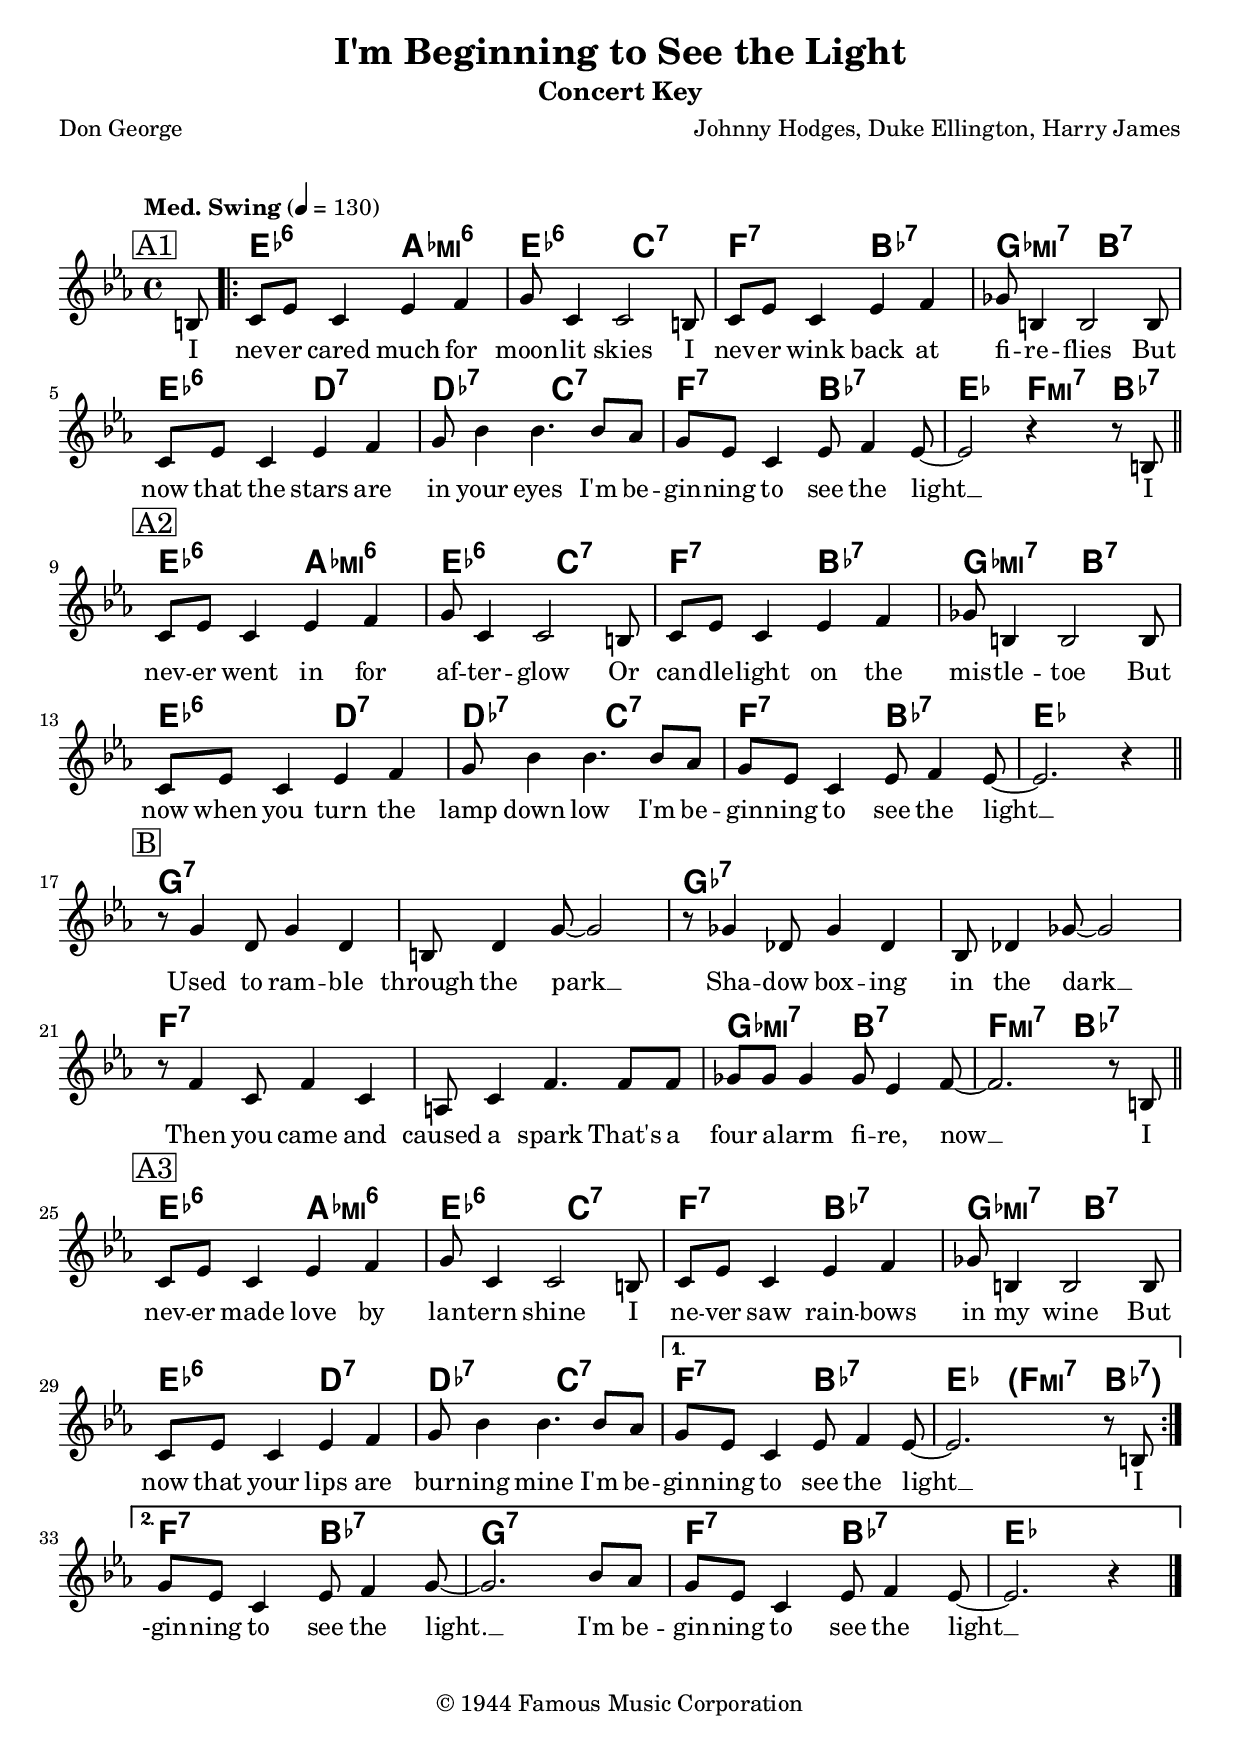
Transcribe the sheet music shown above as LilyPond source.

\version "2.24.0"

\include "english.ly"

instrument = "Concert Key"
whatKey = ef
whatClef = "treble"

%% -*- Mode: LilyPond -*-

\include "lead-sheets.ily"

\header {
  title = "I'm Beginning to See the Light"
  subtitle = \instrument
  poet = "Don George"
  composer = "Johnny Hodges, Duke Ellington, Harry James"
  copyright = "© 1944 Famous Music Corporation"
}

refrainLyricsPre = \lyricmode {
  I
}

refrainLyricsAOne = \lyricmode {
  nev -- er cared much for moon -- lit skies
  I nev -- er wink back at fi -- re -- flies
  But now that the stars are in your eyes
  I'm be -- gin -- ning to see the light __
  I
}

refrainLyricsATwo = \lyricmode {
  nev -- er went in for af -- ter -- glow
  Or can -- dle -- light on the mis -- tle -- toe
  But now when you turn the lamp down low
  I'm be -- gin -- ning to see the light __
}

refrainLyricsBridge = \lyricmode {
  Used to ram -- ble through the park __
  Sha -- dow box -- ing in the dark __
  Then you came and caused a spark
  That's a four a -- larm fi -- re, now __
  I
}

refrainLyricsAThree = \lyricmode {
  nev -- er made love by lan -- tern shine
  I ne -- ver saw rain -- bows in my wine
  But now that your lips are bur -- ning mine
  I'm be -- gin -- ning to see the light __
  I
}

refrainLyricsCoda = \lyricmode {
  -gin -- ning to see the light. __
  I'm be -- gin -- ning to see the light __
}

refrainChords = \chordmode {
  s8

  g2:6 c2:m6 g2:6 e2:7 a2:7 d2:7 bf2:m7 ef2:7
  g2:6 fs2:7 f2:7 e2:7 a2:7 d2:7
  
  g2 a4:m7 d4:7
  
  g2:6 c2:m6 g2:6 e2:7 a2:7 d2:7 bf2:m7 ef2:7
  g2:6 fs2:7 f2:7 e2:7 a2:7 d2:7
  
  g1
  
  b1:7 b1:7 bf1:7 bf1:7 a1:7 a1:7 bf2:m7 ef2:7 a2:m7 d2:7
  
  g2:6 c2:m6 g2:6 e2:7 a2:7 d2:7 bf2:m7 ef2:7
  g2:6 fs2:7 f2:7 e2:7
  
  a2:7 d2:7 g2

  \set chordNameFunction = #begin-parenthesis-ignatzek-chord-names
  a4:m7
  \set chordNameFunction = #end-parenthesis-ignatzek-chord-names
  d4:7
  \unset chordNameFunction

  a2:7 d2:7 b1:7

  a2:7 d2:7 g1
}

refrainMelody = \relative f' {
  \time 4/4
  \key g \major
  \clef \whatClef
  \tempo "Med. Swing" 4 = 130

  \mark \markup{ \box "A1" }

  \partial 8 ds8 |
  
  \bar ".|:"

  \repeat volta 2 {

  e8 g8 e4 g4 a4 | b8 e,4 e2 ds8 | e8 g8 e4 g4 a4 | bf8 ef,4 ef2 ef8 |
  \break
  e8 g8 e4 g4 a4 | b8 d4 d4. d8 c8 | b8 g8 e4 g8 a4 g8~
  g2 r4 r8 ds8

  \mark \markup{ \box "A2" }

  \bar "||"


  e8 g8 e4 g4 a4 | b8 e,4 e2 ds8 | e8 g8 e4 g4 a4 | bf8 ef,4 ef2 ef8 |
  \break
  e8 g8 e4 g4 a4 | b8 d4 d4. d8 c8 | b8 g8 e4 g8 a4 g8~
  g2. r4
    
  \bar "||"
  
  \break
  
  \mark \markup { \box "B" }

  r8 b4 fs8 b4 fs4 | ds8 fs4 b8~ b2 | r8 bf4 f8 bf4 f4 | d8 f4 bf8~ bf2 |
  \break
  r8 a4 e8 a4 e4 | cs8 e4 a4. a8 a8 | bf8 bf8 bf4 bf8 g4 a8~ | a2. r8 ds,8 

  \bar "||"
  \break

  \mark \markup { \box "A3" }

  e8 g8 e4 g4 a4 | b8 e,4 e2 ds8 | e8 g8 e4 g4 a4 | bf8 ef,4 ef2 ef8 |
  \break
  e8 g8 e4 g4 a4 | b8 d4 d4. d8 c8 |
  }
  \alternative {
    { b8 g8 e4 g8 a4 g8~ |
      g2. r8 ds8 | }
    { b'8 g8 e4 g8 a4 b8~ |
      b2. d8 c8 |
      b8 g8 e4 g8 a4 g8~ |
      g2. r4 | }
  }

  \bar "|."
}

\include "paper.ily"

\markup {
  % Leave a gap after the header
  \vspace #1
}

\score {
  <<
    { \context ChordNames 
      {
      \override ChordName.font-size = #+3
      \override ChordName.font-series = #'bold
      \set chordChanges = ##t
     \transpose g \whatKey {
       \refrainChords
	}
      }
      }
    \new Staff {
      \context Voice = "voiceMelody" { 
	\noDoubleAccidentalMusic \transpose g \whatKey {
	  \refrainMelody
	  }
	}
    }
    \new Lyrics \lyricsto "voiceMelody"
    {
      \refrainLyricsPre
      \refrainLyricsAOne
      \refrainLyricsATwo
      \refrainLyricsBridge
      \refrainLyricsAThree
      \refrainLyricsCoda
    }
  >>
  \layout { }
}

$(if #(not (string-contains instrument "Standard"))
     #{ \pageBreak #} )

performanceNotes =
\markup {
  \column {
    \line { \huge { last 8 clarinet, vocal chorus, clarinet chorus, } }
    \line { \huge { guitar chorus, vocal from B with second ending } }
  }
}

\include "notes.ily"

